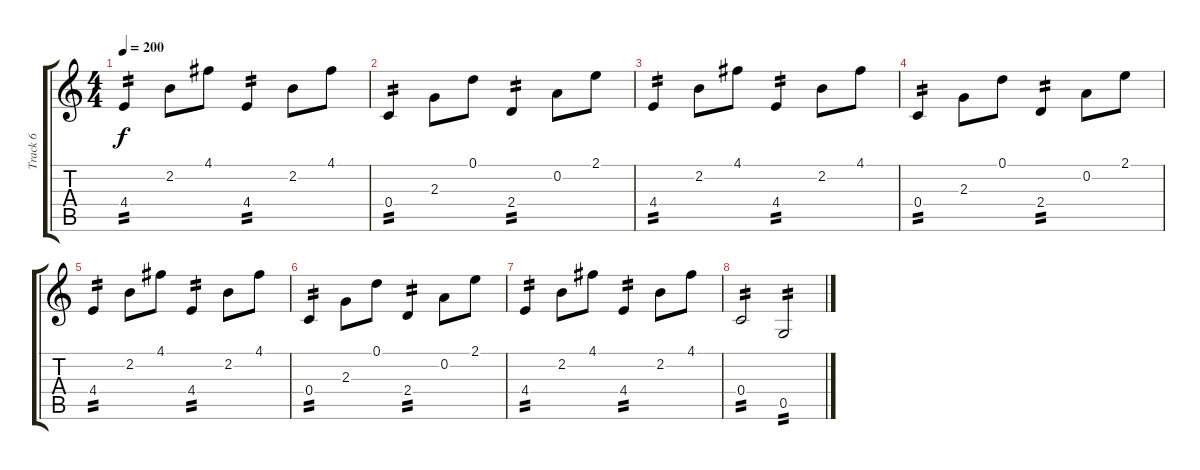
\track ("Track 6" "Track 6") {instrument distortionguitar}
\staff {score tabs}
\tuning (D4 A3 F3 C3 G2 C2) {hide}
\ts (4 4)
\tempo 200
\clef g2
\ks c
4.4.4{tp 2 dy f} 2.2.8 4.1.8 4.4.4{tp 2} 2.2.8 4.1.8 |
0.4.4{tp 2} 2.3.8 0.1.8 2.4.4{tp 2} 0.2.8 2.1.8 |
4.4.4{tp 2} 2.2.8 4.1.8 4.4.4{tp 2} 2.2.8 4.1.8 |
0.4.4{tp 2} 2.3.8 0.1.8 2.4.4{tp 2} 0.2.8 2.1.8 |
4.4.4{tp 2} 2.2.8 4.1.8 4.4.4{tp 2} 2.2.8 4.1.8 |
0.4.4{tp 2} 2.3.8 0.1.8 2.4.4{tp 2} 0.2.8 2.1.8 |
4.4.4{tp 2} 2.2.8 4.1.8 4.4.4{tp 2} 2.2.8 4.1.8 |
0.4.2{tp 2} 0.5.2{tp 2}
